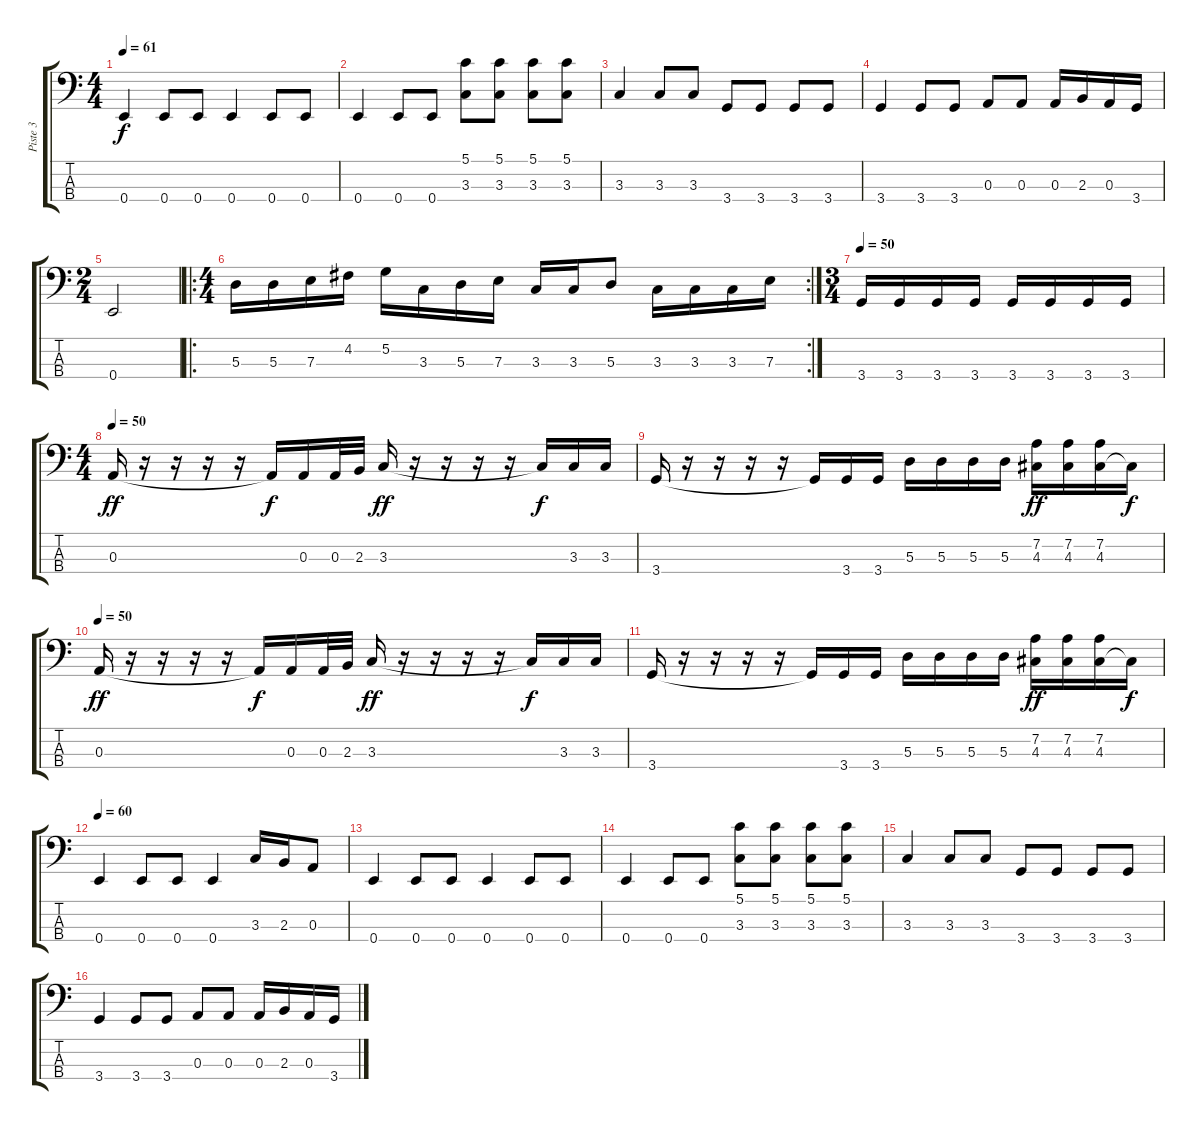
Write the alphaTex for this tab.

\track ("Piste 3" "Piste 3") {instrument fretlessbass}
\staff {score tabs}
\tuning (G2 D2 A1 E1) {hide}
\ts (4 4)
\tempo 61
\clef f4
\ks c
0.4.4{dy f} 0.4.8 0.4.8 0.4.4 0.4.8 0.4.8 |
0.4.4 0.4.8 0.4.8 (5.1 3.3).8 (5.1 3.3).8 (5.1 3.3).8 (5.1 3.3).8 |
3.3.4 3.3.8 3.3.8 3.4.8 3.4.8 3.4.8 3.4.8 |
3.4.4 3.4.8 3.4.8 0.3.8 0.3.8 0.3.16 2.3.16 0.3.16 3.4.16 |
\ts (2 4)
0.4.2 |
\ro
\rc 2
\ts (4 4)
5.3.16 5.3.16 7.3.16 4.2.16 5.2.16 3.3.16 5.3.16 7.3.16 3.3.16 3.3.16 5.3.8 3.3.16 3.3.16 3.3.16 7.3.16 |
\ts (3 4)
\tempo 50
3.4.16 3.4.16 3.4.16 3.4.16 3.4.16 3.4.16 3.4.16 3.4.16 |
\ts (4 4)
\tempo 50
0.3.16{dy ff} r.16 r.16 r.16 r.16 0.3{t}.16{dy f} 0.3.16 0.3.32 2.3.32 3.3.16{dy ff} r.16 r.16 r.16 r.16 3.3{t}.16{dy f} 3.3.16 3.3.16 |
3.4.16 r.16 r.16 r.16 r.16 3.4{t}.16 3.4.16 3.4.16 5.3.16 5.3.16 5.3.16 5.3.16 (7.2 4.3).16{dy ff} (7.2 4.3).16 (7.2 4.3).16 4.3{t}.16{dy f} |
\tempo 50
0.3.16{dy ff} r.16 r.16 r.16 r.16 0.3{t}.16{dy f} 0.3.16 0.3.32 2.3.32 3.3.16{dy ff} r.16 r.16 r.16 r.16 3.3{t}.16{dy f} 3.3.16 3.3.16 |
3.4.16 r.16 r.16 r.16 r.16 3.4{t}.16 3.4.16 3.4.16 5.3.16 5.3.16 5.3.16 5.3.16 (7.2 4.3).16{dy ff} (7.2 4.3).16 (7.2 4.3).16 4.3{t}.16{dy f} |
\tempo 60
0.4.4 0.4.8 0.4.8 0.4.4 3.3.16 2.3.16 0.3.8 |
0.4.4 0.4.8 0.4.8 0.4.4 0.4.8 0.4.8 |
0.4.4 0.4.8 0.4.8 (5.1 3.3).8 (5.1 3.3).8 (5.1 3.3).8 (5.1 3.3).8 |
3.3.4 3.3.8 3.3.8 3.4.8 3.4.8 3.4.8 3.4.8 |
3.4.4 3.4.8 3.4.8 0.3.8 0.3.8 0.3.16 2.3.16 0.3.16 3.4.16
